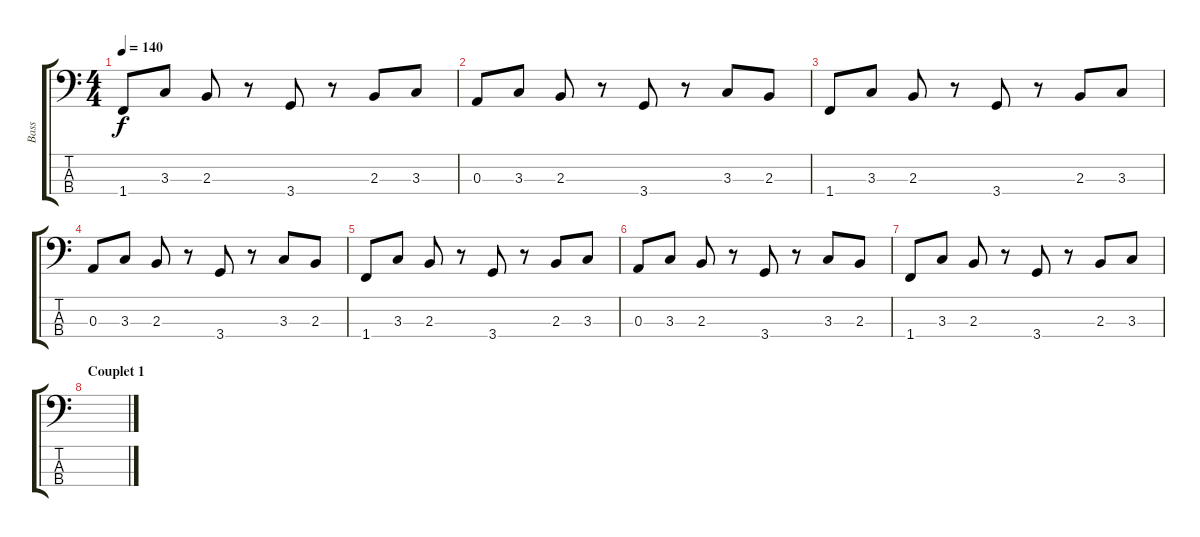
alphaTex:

\track ("Bass" "Bass") {instrument electricbassfinger}
\staff {score tabs}
\tuning (G2 D2 A1 E1) {hide}
\ts (4 4)
\tempo 140
\clef f4
\ks c
1.4.8{dy f} 3.3.8 2.3.8 r.8 3.4.8 r.8 2.3.8 3.3.8 |
0.3.8 3.3.8 2.3.8 r.8 3.4.8 r.8 3.3.8 2.3.8 |
1.4.8 3.3.8 2.3.8 r.8 3.4.8 r.8 2.3.8 3.3.8 |
0.3.8 3.3.8 2.3.8 r.8 3.4.8 r.8 3.3.8 2.3.8 |
1.4.8 3.3.8 2.3.8 r.8 3.4.8 r.8 2.3.8 3.3.8 |
0.3.8 3.3.8 2.3.8 r.8 3.4.8 r.8 3.3.8 2.3.8 |
1.4.8 3.3.8 2.3.8 r.8 3.4.8 r.8 2.3.8 3.3.8 |
\section ("" "Couplet 1")
